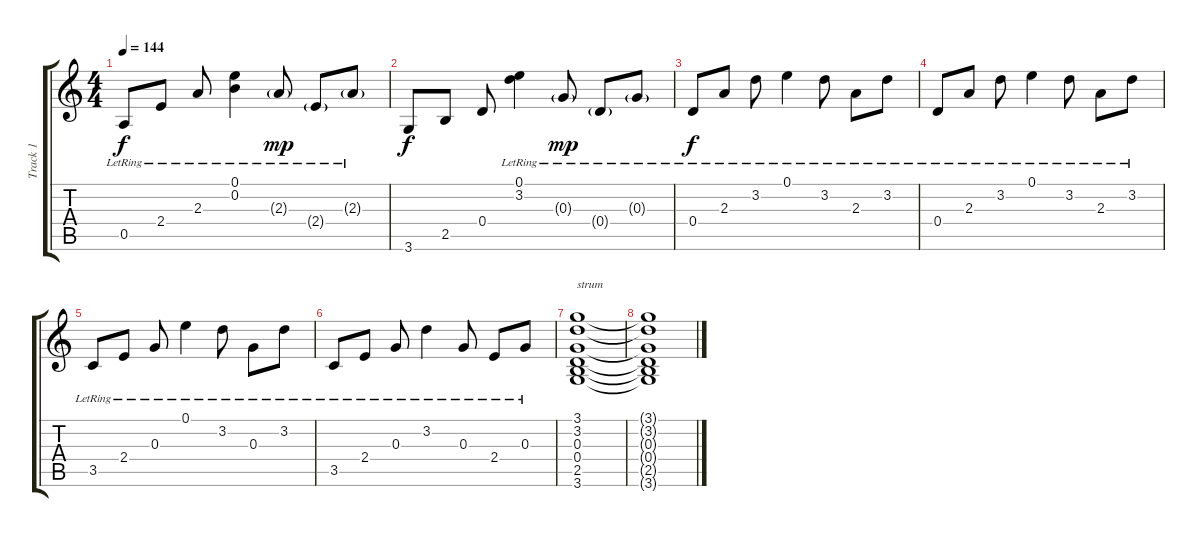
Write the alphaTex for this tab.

\track ("Track 1" "Track 1") {instrument acousticguitarsteel}
\staff {score tabs}
\tuning (E4 B3 G3 D3 A2 E2) {hide}
\ts (4 4)
\tempo 144
\clef g2
\ks c
0.5{lr}.8{dy f} 2.4{lr}.8 2.3{lr}.8 (0.1 0.2{lr}).4 2.3{g lr}.8{dy mp} 2.4{g lr}.8 2.3{g lr}.8 |
3.6.8{dy f} 2.5.8 0.4.8 (0.1 3.2{lr}).4 0.3{g lr}.8{dy mp} 0.4{g lr}.8 0.3{g lr}.8 |
0.4{lr}.8{dy f} 2.3{lr}.8 3.2{lr}.8 0.1{lr}.4 3.2{lr}.8 2.3{lr}.8 3.2{lr}.8 |
0.4{lr}.8 2.3{lr}.8 3.2{lr}.8 0.1{lr}.4 3.2{lr}.8 2.3{lr}.8 3.2{lr}.8 |
3.5{lr}.8 2.4{lr}.8 0.3{lr}.8 0.1{lr}.4 3.2{lr}.8 0.3{lr}.8 3.2{lr}.8 |
3.5{lr}.8 2.4{lr}.8 0.3{lr}.8 3.2{lr}.4 0.3{lr}.8 2.4{lr}.8 0.3{lr}.8 |
(3.1 3.2 0.3 0.4 2.5 3.6).1{txt "strum"} |
(3.1{t} 3.2{t} 0.3{t} 0.4{t} 2.5{t} 3.6{t}).1
